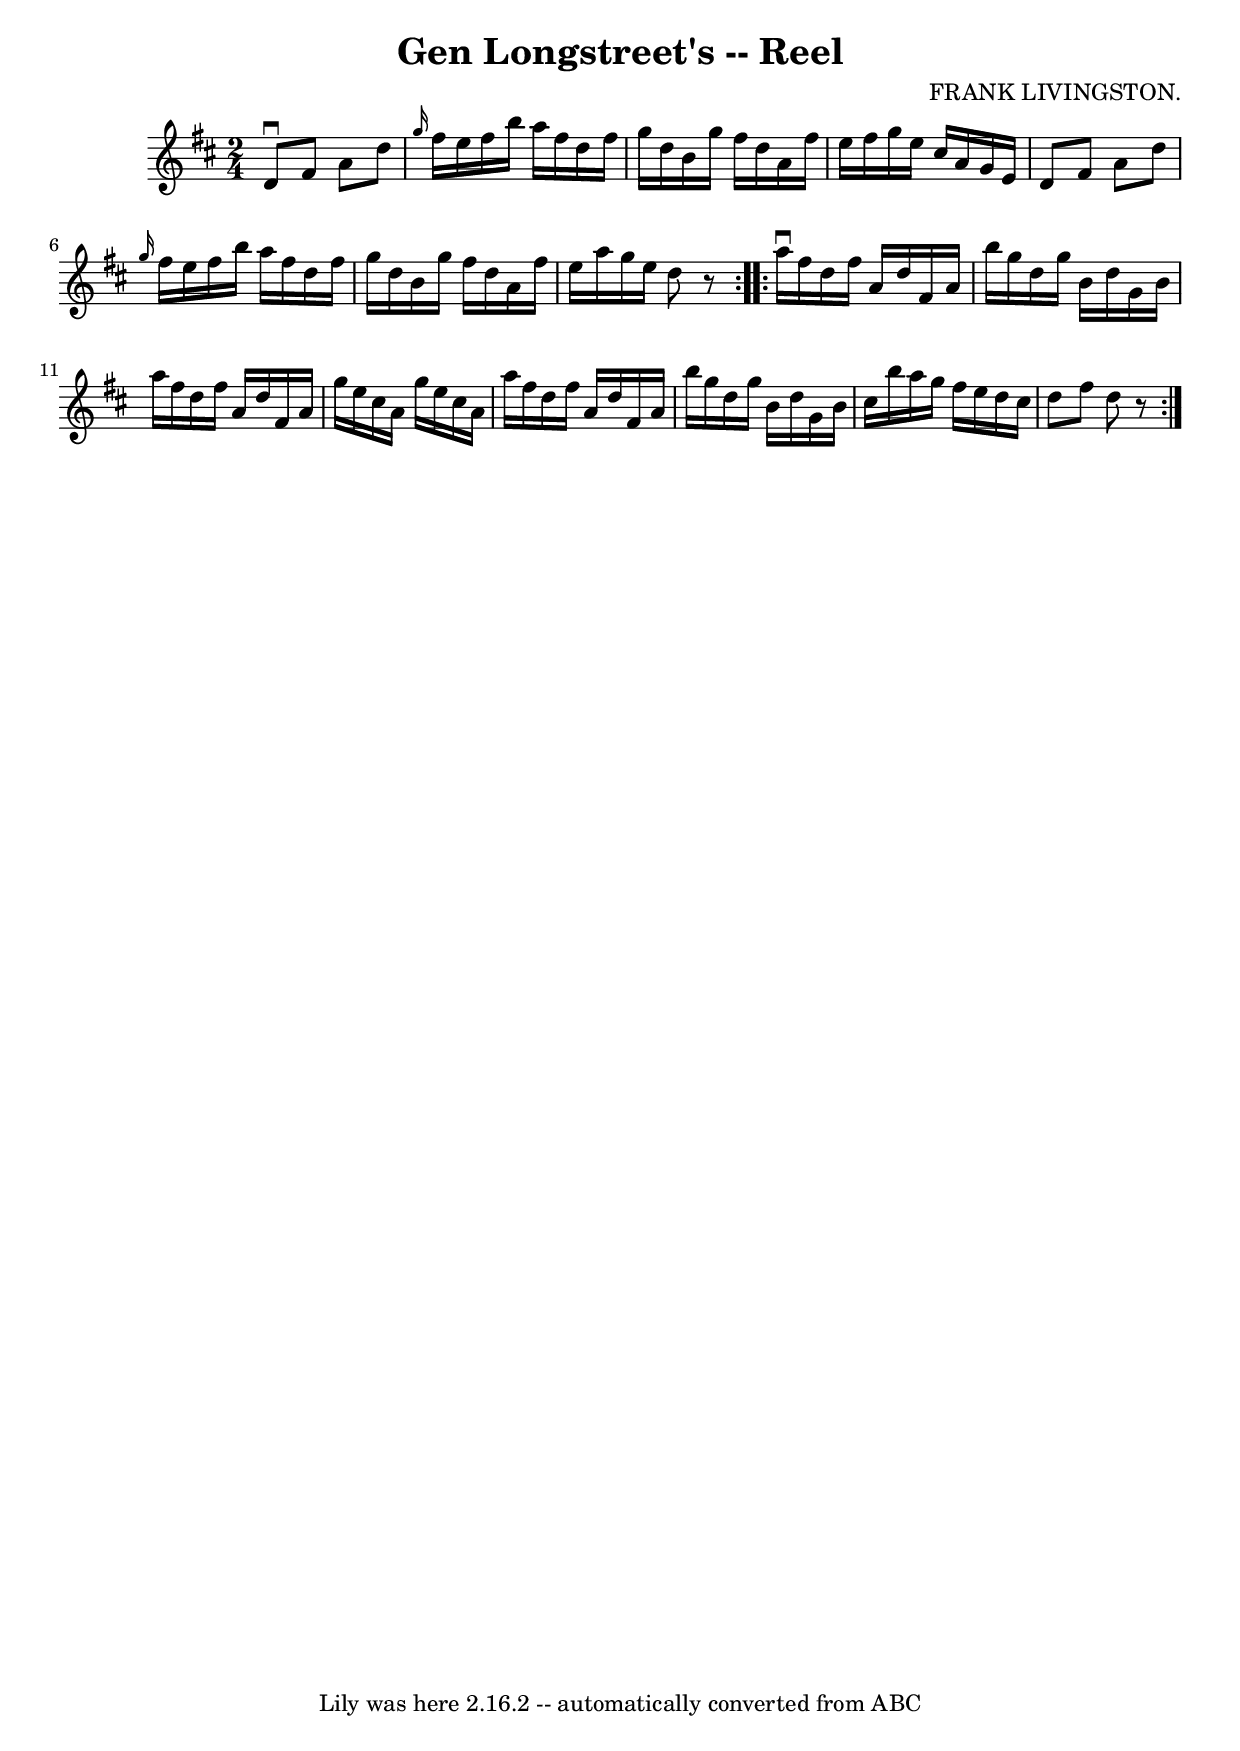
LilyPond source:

\version "2.16.2"
\include "Mammoth.ily"
\header {
  %% book = "Ryan's Mammoth Collection"
 composer = "FRANK LIVINGSTON."
 crossRefNumber = "1"
 footnotes = "\\\\318"
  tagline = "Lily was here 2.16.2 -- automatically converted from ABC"
  title = "Gen Longstreet's -- Reel"

}
voicedefault =  {



  \repeat volta 2 {

    \time 2/4 
    \key d \major d'8^\downbow fis'8 a'8 d''8     |
    
    \grace { g''16  
	   } fis''16 e''16 fis''16 b''16 a''16 fis''16 d''16 fis''16     |
 g''16 d''16 b'16 g''16 fis''16 d''16 a'16 fis''16     |
 e''16 fis''16 g''16 e''16 cis''16 a'16 g'16 e'16     |
 d'8 fis'8 a'8 d''8     |
    \grace { g''16  
	   } fis''16 e''16 fis''16 b''16 a''16 fis''16 d''16 fis''16     |
 g''16 d''16 b'16 g''16 fis''16 d''16 a'16 fis''16     |
 e''16 a''16 g''16    
 e''16 d''8    r8   
  }     
  \repeat volta 2 {
 a''16^\downbow fis''16 d''16 fis''16 a'16 d''16 fis'16 a'16     |
 b''16 g''16 d''16 g''16 b'16 d''16 g'16 b'16     |
 a''16 fis''16 d''16 fis''16 a'16 d''16 fis'16 a'16     |
 g''16 e''16 cis''16 a'16 g''16 e''16 cis''16 a'16      |
 a''16 fis''16 d''16 fis''16 a'16 d''16 fis'16 a'16     |
 b''16 g''16 d''16 g''16 b'16 d''16 g'16 b'16     |
 cis''16 b''16 a''16 g''16 fis''16 e''16 d''16 cis''16     |
 d''8 fis''8 d''8    r8   
  }   

}

\score{
  <<

    \context Staff="default"
    {
      \voicedefault 
      
    }

  >>
  \layout {
    
  }
  \midi {
  }

}
